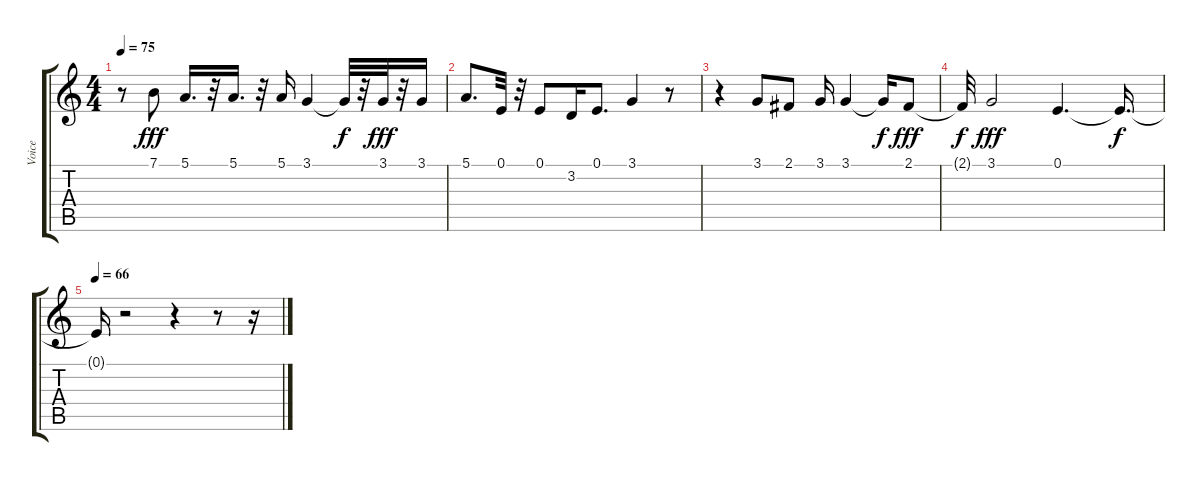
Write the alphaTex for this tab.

\track ("Voice" "Voice") {instrument synthvoice}
\staff {score tabs}
\tuning (E4 B3 G3 D3 A2 E2) {hide}
\ts (4 4)
\tempo 75
\clef g2
\ks c
r.8{dy f} 7.1.8{dy fff} 5.1.16{d} r.32 5.1.16{d} r.32 5.1.16 3.1.4 3.1{t}.32{dy f} r.32 3.1.32{dy fff} r.32 3.1.16 |
5.1.8{d} 0.1.32 r.32 0.1.8 3.2.16 0.1.8{d} 3.1.4 r.8 |
r.4 3.1.8 2.1.8 3.1.16 3.1.4 3.1{t}.16{dy f} 2.1.8{dy fff} |
2.1{t}.32{dy f} 3.1.2{dy fff} 0.1.4{d} 0.1{t}.16{d dy f} |
\tempo 66
0.1{t}.16 r.2 r.4 r.8 r.16
